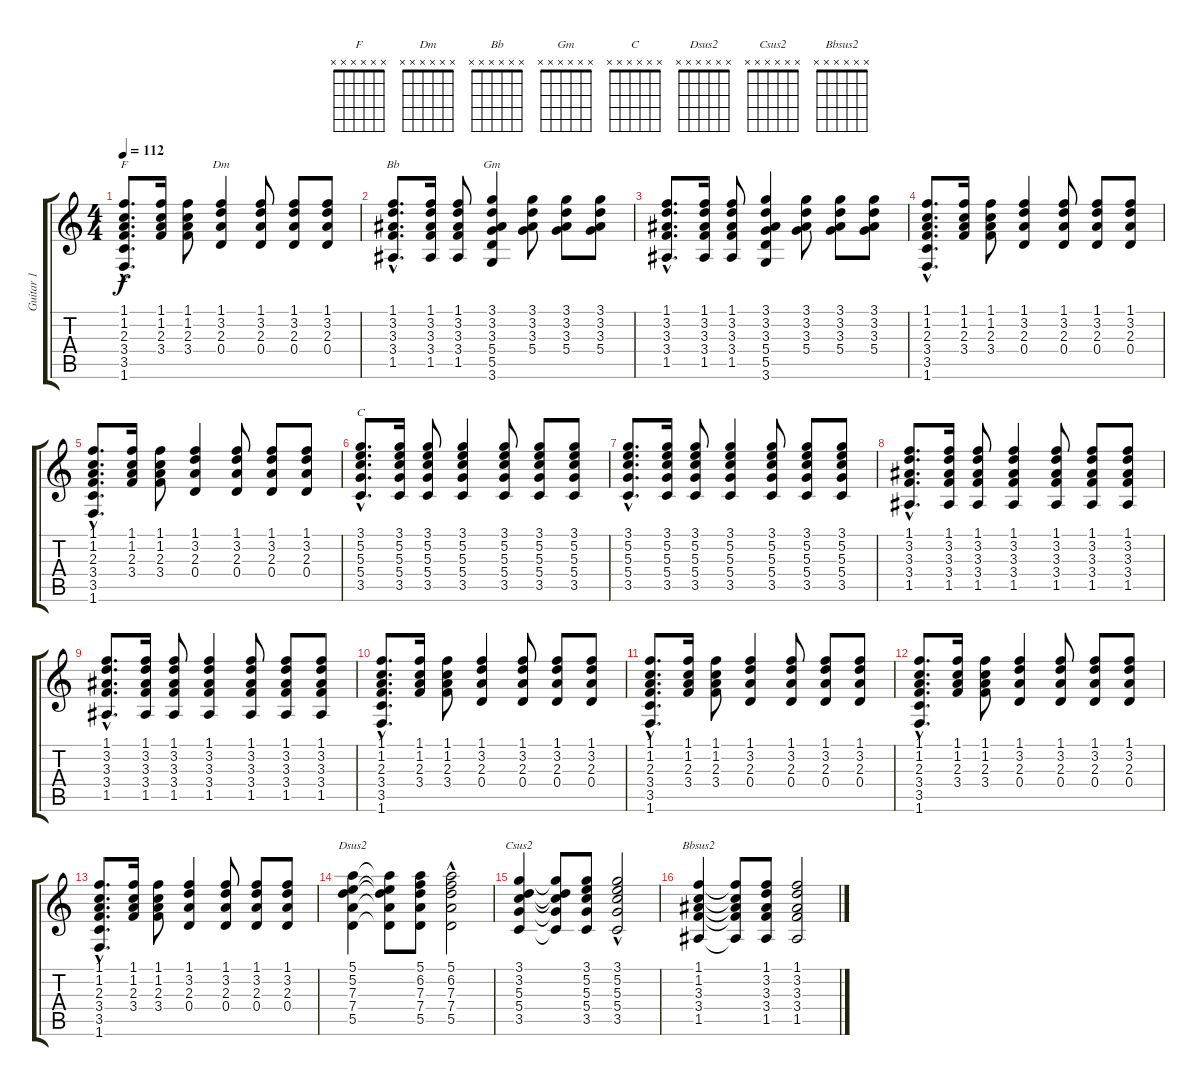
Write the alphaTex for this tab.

\track ("Guitar 1" "Guitar 1") {instrument acousticguitarsteel}
\staff {score tabs}
\tuning (E4 B3 G3 D3 A2 E2) {hide}
\chord ("F" x x x x x x) {firstfret 0}
\chord ("Dm" x x x x x x) {firstfret 0}
\chord ("Bb" x x x x x x) {firstfret 0}
\chord ("Gm" x x x x x x) {firstfret 0}
\chord ("C" x x x x x x) {firstfret 0}
\chord ("Dsus2" x x x x x x) {firstfret 0}
\chord ("Csus2" x x x x x x) {firstfret 0}
\chord ("Bbsus2" x x x x x x) {firstfret 0}
\ts (4 4)
\tempo 112
\clef g2
\ks c
(1.1{hac} 1.2{hac} 2.3{hac} 3.4{hac} 3.5{hac} 1.6{hac}).8{d ch "F" dy f} (1.1 1.2 2.3 3.4).16 (1.1 1.2 2.3 3.4).8 (1.1 3.2 2.3 0.4).4{ch "Dm"} (1.1 3.2 2.3 0.4).8 (1.1 3.2 2.3 0.4).8 (1.1 3.2 2.3 0.4).8 |
(1.1{hac} 3.2{hac} 3.3{hac} 3.4{hac} 1.5{hac}).8{d ch "Bb"} (1.1 3.2 3.3 3.4 1.5).16 (1.1 3.2 3.3 3.4 1.5).8 (3.1 3.2 3.3 5.4 5.5 3.6).4{ch "Gm"} (3.1 3.2 3.3 5.4).8 (3.1 3.2 3.3 5.4).8 (3.1 3.2 3.3 5.4).8 |
(1.1{hac} 3.2{hac} 3.3{hac} 3.4{hac} 1.5{hac}).8{d} (1.1 3.2 3.3 3.4 1.5).16 (1.1 3.2 3.3 3.4 1.5).8 (3.1 3.2 3.3 5.4 5.5 3.6).4 (3.1 3.2 3.3 5.4).8 (3.1 3.2 3.3 5.4).8 (3.1 3.2 3.3 5.4).8 |
(1.1{hac} 1.2{hac} 2.3{hac} 3.4{hac} 3.5{hac} 1.6{hac}).8{d} (1.1 1.2 2.3 3.4).16 (1.1 1.2 2.3 3.4).8 (1.1 3.2 2.3 0.4).4 (1.1 3.2 2.3 0.4).8 (1.1 3.2 2.3 0.4).8 (1.1 3.2 2.3 0.4).8 |
(1.1{hac} 1.2{hac} 2.3{hac} 3.4{hac} 3.5{hac} 1.6{hac}).8{d} (1.1 1.2 2.3 3.4).16 (1.1 1.2 2.3 3.4).8 (1.1 3.2 2.3 0.4).4 (1.1 3.2 2.3 0.4).8 (1.1 3.2 2.3 0.4).8 (1.1 3.2 2.3 0.4).8 |
(3.1{hac} 5.2{hac} 5.3{hac} 5.4{hac} 3.5{hac}).8{d ch "C"} (3.1 5.2 5.3 5.4 3.5).16 (3.1 5.2 5.3 5.4 3.5).8 (3.1 5.2 5.3 5.4 3.5).4 (3.1 5.2 5.3 5.4 3.5).8 (3.1 5.2 5.3 5.4 3.5).8 (3.1 5.2 5.3 5.4 3.5).8 |
(3.1{hac} 5.2{hac} 5.3{hac} 5.4{hac} 3.5{hac}).8{d} (3.1 5.2 5.3 5.4 3.5).16 (3.1 5.2 5.3 5.4 3.5).8 (3.1 5.2 5.3 5.4 3.5).4 (3.1 5.2 5.3 5.4 3.5).8 (3.1 5.2 5.3 5.4 3.5).8 (3.1 5.2 5.3 5.4 3.5).8 |
(1.1{hac} 3.2{hac} 3.3{hac} 3.4{hac} 1.5{hac}).8{d} (1.1 3.2 3.3 3.4 1.5).16 (1.1 3.2 3.3 3.4 1.5).8 (1.1 3.2 3.3 3.4 1.5).4 (1.1 3.2 3.3 3.4 1.5).8 (1.1 3.2 3.3 3.4 1.5).8 (1.1 3.2 3.3 3.4 1.5).8 |
(1.1{hac} 3.2{hac} 3.3{hac} 3.4{hac} 1.5{hac}).8{d} (1.1 3.2 3.3 3.4 1.5).16 (1.1 3.2 3.3 3.4 1.5).8 (1.1 3.2 3.3 3.4 1.5).4 (1.1 3.2 3.3 3.4 1.5).8 (1.1 3.2 3.3 3.4 1.5).8 (1.1 3.2 3.3 3.4 1.5).8 |
(1.1{hac} 1.2{hac} 2.3{hac} 3.4{hac} 3.5{hac} 1.6{hac}).8{d} (1.1 1.2 2.3 3.4).16 (1.1 1.2 2.3 3.4).8 (1.1 3.2 2.3 0.4).4 (1.1 3.2 2.3 0.4).8 (1.1 3.2 2.3 0.4).8 (1.1 3.2 2.3 0.4).8 |
(1.1{hac} 1.2{hac} 2.3{hac} 3.4{hac} 3.5{hac} 1.6{hac}).8{d} (1.1 1.2 2.3 3.4).16 (1.1 1.2 2.3 3.4).8 (1.1 3.2 2.3 0.4).4 (1.1 3.2 2.3 0.4).8 (1.1 3.2 2.3 0.4).8 (1.1 3.2 2.3 0.4).8 |
(1.1{hac} 1.2{hac} 2.3{hac} 3.4{hac} 3.5{hac} 1.6{hac}).8{d} (1.1 1.2 2.3 3.4).16 (1.1 1.2 2.3 3.4).8 (1.1 3.2 2.3 0.4).4 (1.1 3.2 2.3 0.4).8 (1.1 3.2 2.3 0.4).8 (1.1 3.2 2.3 0.4).8 |
(1.1{hac} 1.2{hac} 2.3{hac} 3.4{hac} 3.5{hac} 1.6{hac}).8{d} (1.1 1.2 2.3 3.4).16 (1.1 1.2 2.3 3.4).8 (1.1 3.2 2.3 0.4).4 (1.1 3.2 2.3 0.4).8 (1.1 3.2 2.3 0.4).8 (1.1 3.2 2.3 0.4).8 |
(5.1 5.2 7.3 7.4 5.5).4{ch "Dsus2"} (5.1{t} 5.2{t} 7.3{t} 7.4{t} 5.5{t}).8 (5.1 6.2 7.3 7.4 5.5).8 (5.1 6.2 7.3{hac} 7.4{hac} 5.5{hac}).2 |
(3.1 3.2 5.3 5.4 3.5).4{ch "Csus2"} (3.1{t} 3.2{t} 5.3{t} 5.4{t} 3.5{t}).8 (3.1 5.2 5.3 5.4 3.5).8 (3.1 5.2 5.3{hac} 5.4{hac} 3.5{hac}).2 |
(1.1 1.2 3.3 3.4 1.5).4{ch "Bbsus2"} (1.1{t} 1.2{t} 3.3{t} 3.4{t} 1.5{t}).8 (1.1 3.2 3.3 3.4 1.5).8 (1.1 3.2 3.3 3.4 1.5).2
